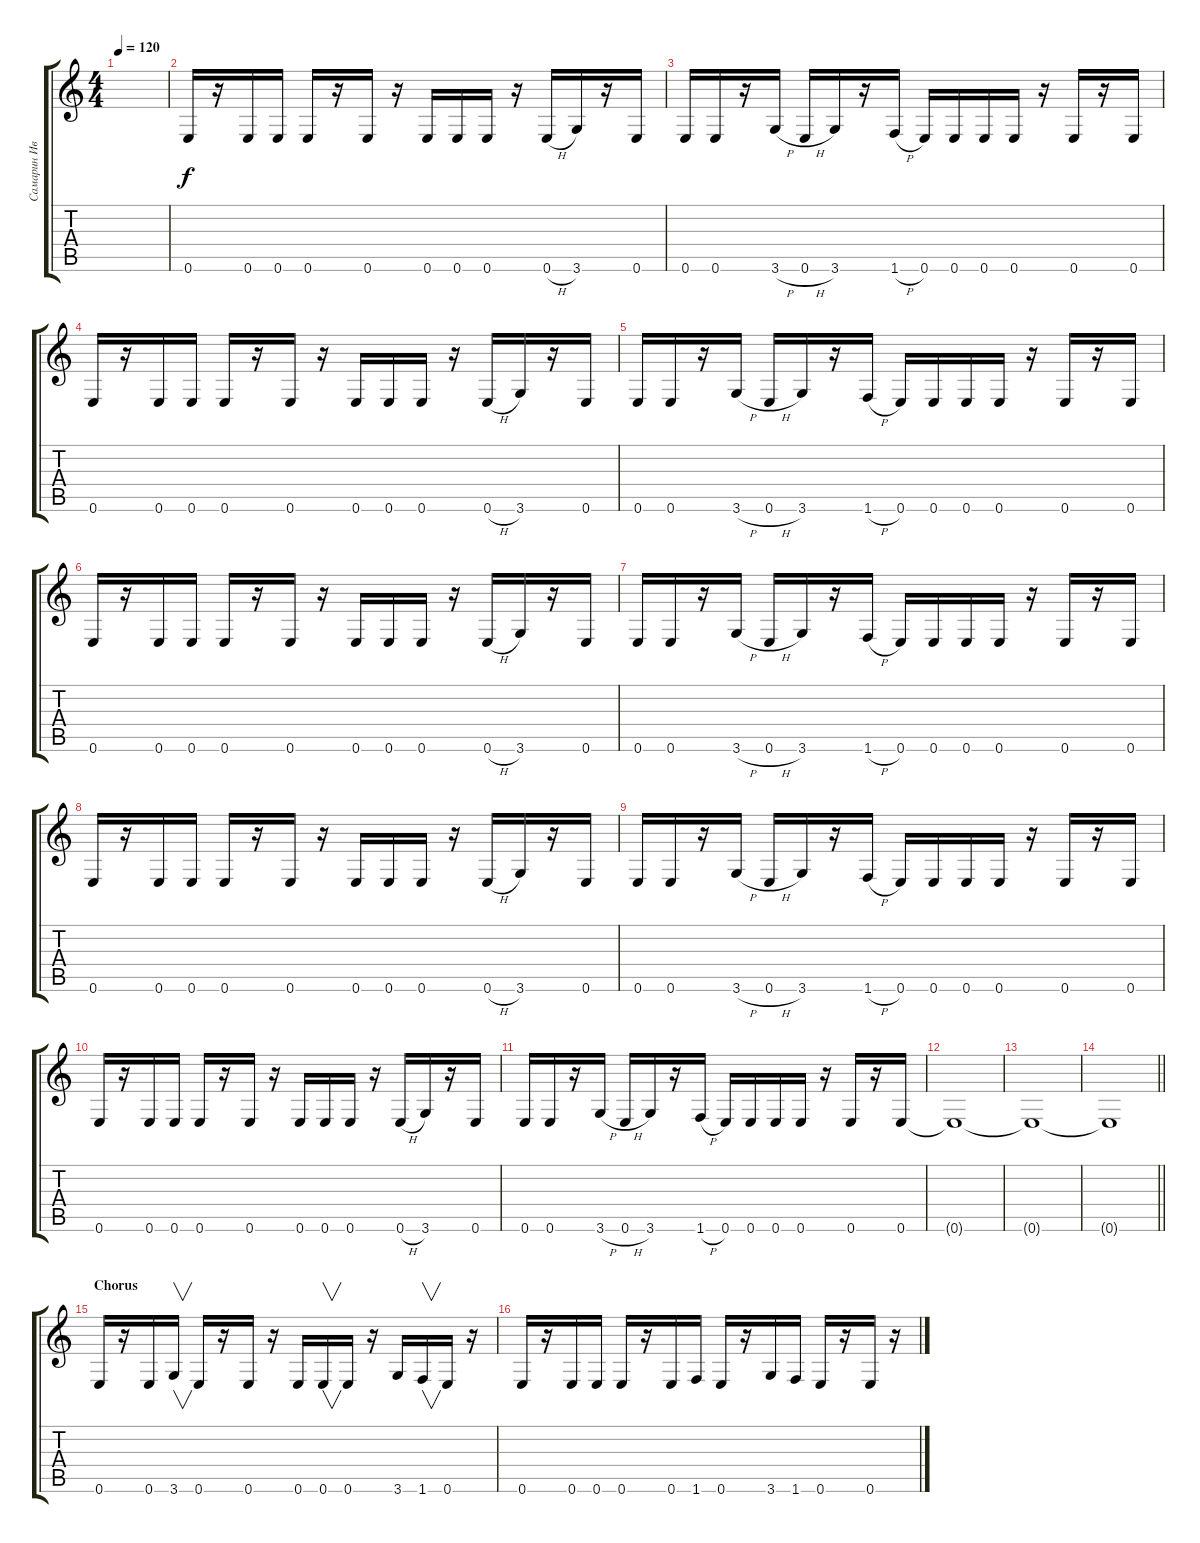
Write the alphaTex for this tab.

\track ("Самарин Иван (Ритм)" "Самарин Ив") {instrument distortionguitar}
\staff {score tabs}
\tuning (E4 B3 G3 D3 A2 E2) {hide}
\ts (4 4)
\tempo 120
\clef g2
\ks c
|
0.6.16 r.16 0.6.16 0.6.16 0.6.16 r.16 0.6.16 r.16 0.6.16 0.6.16 0.6.16 r.16 0.6{h}.16 3.6.16 r.16 0.6.16 |
0.6.16 0.6.16 r.16 3.6{h}.16 0.6{h}.16 3.6.16 r.16 1.6{h}.16 0.6.16 0.6.16 0.6.16 0.6.16 r.16 0.6.16 r.16 0.6.16 |
0.6.16 r.16 0.6.16 0.6.16 0.6.16 r.16 0.6.16 r.16 0.6.16 0.6.16 0.6.16 r.16 0.6{h}.16 3.6.16 r.16 0.6.16 |
0.6.16 0.6.16 r.16 3.6{h}.16 0.6{h}.16 3.6.16 r.16 1.6{h}.16 0.6.16 0.6.16 0.6.16 0.6.16 r.16 0.6.16 r.16 0.6.16 |
0.6.16 r.16 0.6.16 0.6.16 0.6.16 r.16 0.6.16 r.16 0.6.16 0.6.16 0.6.16 r.16 0.6{h}.16 3.6.16 r.16 0.6.16 |
0.6.16 0.6.16 r.16 3.6{h}.16 0.6{h}.16 3.6.16 r.16 1.6{h}.16 0.6.16 0.6.16 0.6.16 0.6.16 r.16 0.6.16 r.16 0.6.16 |
0.6.16 r.16 0.6.16 0.6.16 0.6.16 r.16 0.6.16 r.16 0.6.16 0.6.16 0.6.16 r.16 0.6{h}.16 3.6.16 r.16 0.6.16 |
0.6.16 0.6.16 r.16 3.6{h}.16 0.6{h}.16 3.6.16 r.16 1.6{h}.16 0.6.16 0.6.16 0.6.16 0.6.16 r.16 0.6.16 r.16 0.6.16 |
0.6.16 r.16 0.6.16 0.6.16 0.6.16 r.16 0.6.16 r.16 0.6.16 0.6.16 0.6.16 r.16 0.6{h}.16 3.6.16 r.16 0.6.16 |
0.6.16 0.6.16 r.16 3.6{h}.16 0.6{h}.16 3.6.16 r.16 1.6{h}.16 0.6.16 0.6.16 0.6.16 0.6.16 r.16 0.6.16 r.16 0.6.16 |
0.6{t}.1 |
0.6{t}.1 |
\barLineRight lightlight
0.6{t}.1 |
\section ("" "Chorus")
0.6.16 r.16 0.6.16 3.6.16{v} 0.6.16 r.16 0.6.16 r.16 0.6.16 0.6.16{v} 0.6.16 r.16 3.6.16 1.6.16{v} 0.6.16 r.16 |
0.6.16 r.16 0.6.16 0.6.16 0.6.16 r.16 0.6.16 1.6.16 0.6.16 r.16 3.6.16 1.6.16 0.6.16 r.16 0.6.16 r.16
